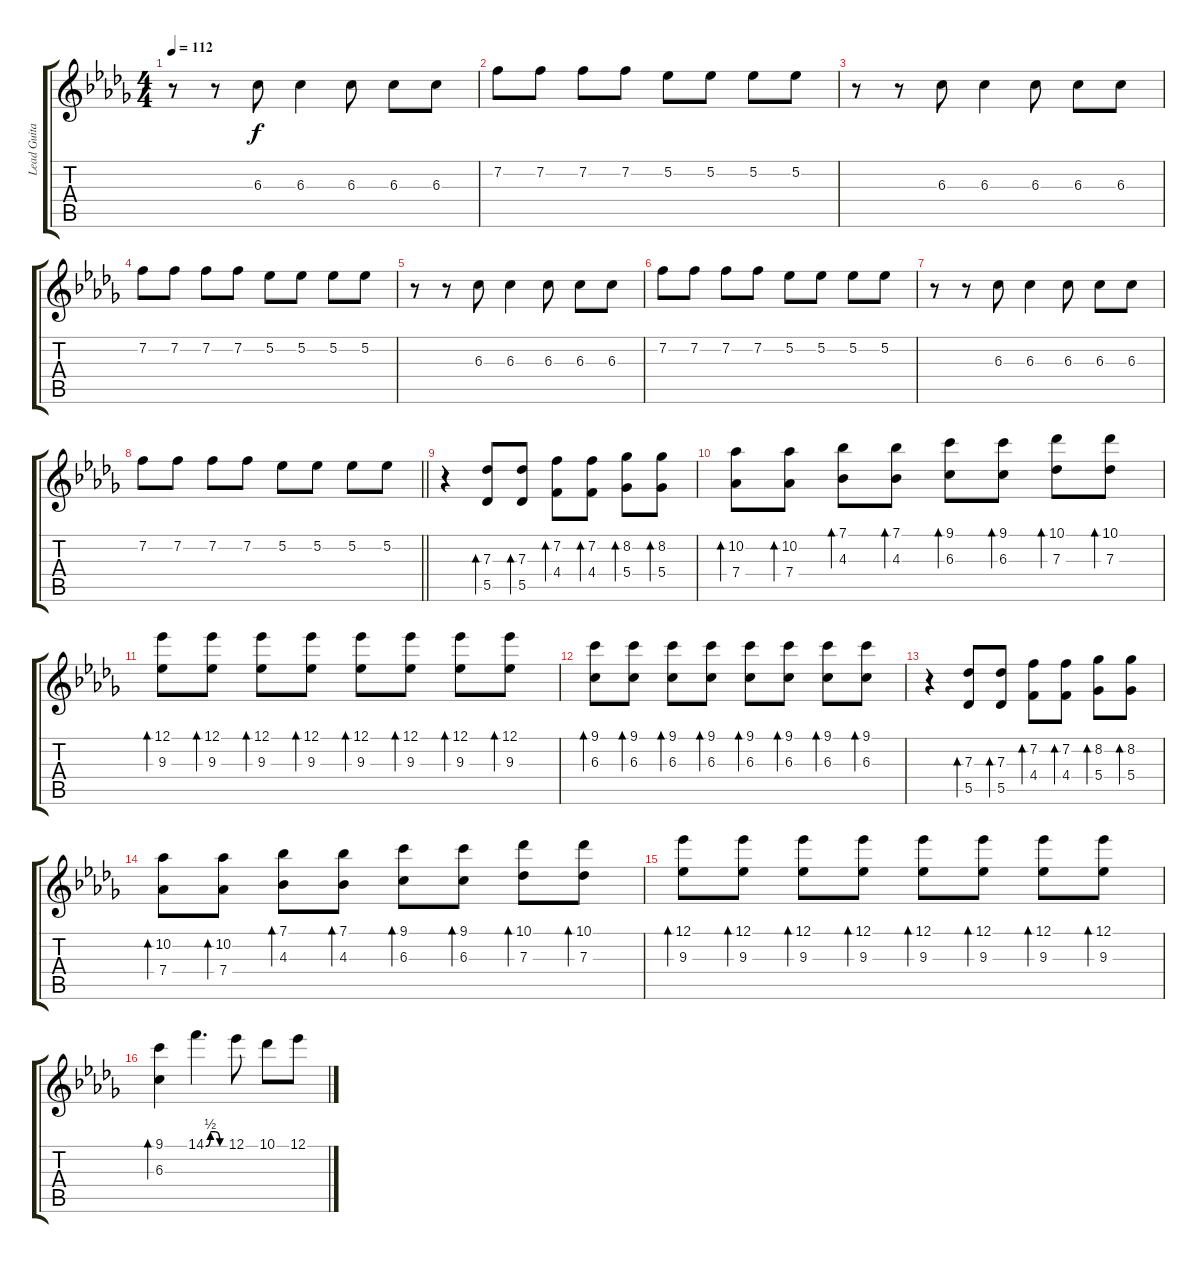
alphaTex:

\track ("Lead Guitar" "Lead Guita") {instrument distortionguitar}
\staff {score tabs}
\tuning (Eb4 Bb3 Gb3 Db3 Ab2 Eb2) {hide}
\ts (4 4)
\tempo 112
\clef g2
\ks db
r.8{dy f} r.8 6.3.8 6.3.4 6.3.8 6.3.8 6.3.8 |
7.2.8 7.2.8 7.2.8 7.2.8 5.2.8 5.2.8 5.2.8 5.2.8 |
r.8 r.8 6.3.8 6.3.4 6.3.8 6.3.8 6.3.8 |
7.2.8 7.2.8 7.2.8 7.2.8 5.2.8 5.2.8 5.2.8 5.2.8 |
r.8 r.8 6.3.8 6.3.4 6.3.8 6.3.8 6.3.8 |
7.2.8 7.2.8 7.2.8 7.2.8 5.2.8 5.2.8 5.2.8 5.2.8 |
r.8 r.8 6.3.8 6.3.4 6.3.8 6.3.8 6.3.8 |
\barLineRight lightlight
7.2.8 7.2.8 7.2.8 7.2.8 5.2.8 5.2.8 5.2.8 5.2.8 |
r.4 (7.3 5.5).8{bd 30} (7.3 5.5).8{bd 30} (7.2 4.4).8{bd 30} (7.2 4.4).8{bd 30} (8.2 5.4).8{bd 30} (8.2 5.4).8{bd 30} |
(10.2 7.4).8{bd 30} (10.2 7.4).8{bd 30} (7.1 4.3).8{bd 30} (7.1 4.3).8{bd 30} (9.1 6.3).8{bd 30} (9.1 6.3).8{bd 30} (10.1 7.3).8{bd 30} (10.1 7.3).8{bd 30} |
(12.1 9.3).8{bd 30} (12.1 9.3).8{bd 30} (12.1 9.3).8{bd 30} (12.1 9.3).8{bd 30} (12.1 9.3).8{bd 30} (12.1 9.3).8{bd 30} (12.1 9.3).8{bd 30} (12.1 9.3).8{bd 30} |
(9.1 6.3).8{bd 30} (9.1 6.3).8{bd 30} (9.1 6.3).8{bd 30} (9.1 6.3).8{bd 30} (9.1 6.3).8{bd 30} (9.1 6.3).8{bd 30} (9.1 6.3).8{bd 30} (9.1 6.3).8{bd 30} |
r.4 (7.3 5.5).8{bd 30} (7.3 5.5).8{bd 30} (7.2 4.4).8{bd 30} (7.2 4.4).8{bd 30} (8.2 5.4).8{bd 30} (8.2 5.4).8{bd 30} |
(10.2 7.4).8{bd 30} (10.2 7.4).8{bd 30} (7.1 4.3).8{bd 30} (7.1 4.3).8{bd 30} (9.1 6.3).8{bd 30} (9.1 6.3).8{bd 30} (10.1 7.3).8{bd 30} (10.1 7.3).8{bd 30} |
(12.1 9.3).8{bd 30} (12.1 9.3).8{bd 30} (12.1 9.3).8{bd 30} (12.1 9.3).8{bd 30} (12.1 9.3).8{bd 30} (12.1 9.3).8{bd 30} (12.1 9.3).8{bd 30} (12.1 9.3).8{bd 30} |
(9.1 6.3).4{bd 30} 14.1{be (custom 0 0 15 2 30 2 45 0 60 0)}.4{d} 12.1.8 10.1.8 12.1.8
